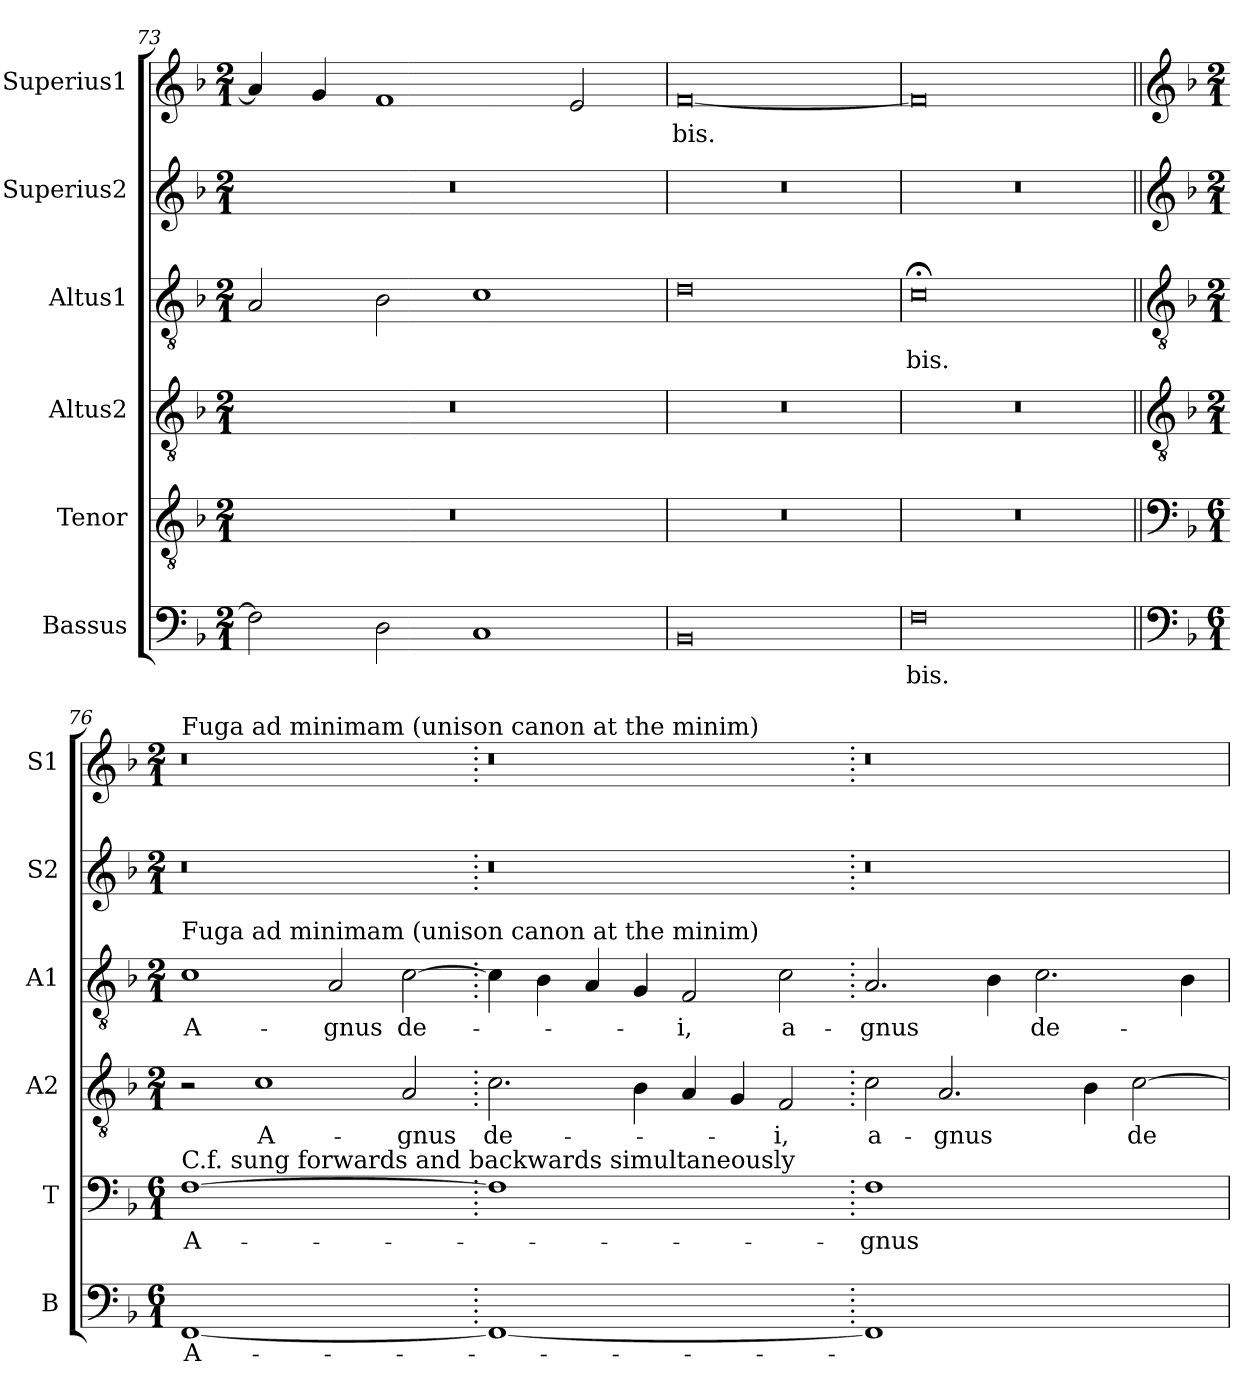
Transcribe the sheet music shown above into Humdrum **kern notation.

**kern	**text	**kern	**text	**kern	**text	**kern	**text	**kern	**kern	**text
*part6	*part6	*part5	*part5	*part4	*part4	*part3	*part3	*part2	*part1	*part1
*staff6	*staff6	*staff5	*staff5	*staff4	*staff4	*staff3	*staff3	*staff2	*staff1	*staff1
*I"Bassus	*	*I"Tenor	*	*I"Altus2	*	*I"Altus1	*	*I"Superius2	*I"Superius1	*
*I'B	*	*I'T	*	*I'A2	*	*I'A1	*	*I'S2	*I'S1	*
*clefF4	*	*clefGv2	*	*clefGv2	*	*clefGv2	*	*clefG2	*clefG2	*
*k[b-]	*	*k[b-]	*	*k[b-]	*	*k[b-]	*	*k[b-]	*k[b-]	*
*M2/1	*	*M2/1	*	*M2/1	*	*M2/1	*	*M2/1	*M2/1	*
=73	=73	=73	=73	=73	=73	=73	=73	=73	=73	=73
2F\]	.	0r	.	0r	.	2A/	.	0r	4a/]	.
.	.	.	.	.	.	.	.	.	4g/	.
2D\	.	.	.	.	.	2B-\	.	.	1f	.
1C	.	.	.	.	.	1c	.	.	.	.
.	.	.	.	.	.	.	.	.	2e/	.
=74	=74	=74	=74	=74	=74	=74	=74	=74	=74	=74
0BB-	.	0r	.	0r	.	0d	.	0r	[0f	-bis.
=75	=75	=75	=75	=75	=75	=75	=75	=75	=75	=75
0F	-bis.	0r	.	0r	.	0c;<	-bis.	0r	0f]	.
!!LO:LB:g=z
=76||	=76||	=76||	=76||	=76||	=76||	=76||	=76||	=76||	=76||	=76||
*clefF4	*	*clefF4	*	*clefGv2	*	*clefGv2	*	*clefG2	*clefG2	*
*k[b-]	*	*k[b-]	*	*k[b-]	*	*k[b-]	*	*k[b-]	*k[b-]	*
*M6/1	*	*M6/1	*	*M2/1	*	*M2/1	*	*M2/1	*M2/1	*
!	!	!	!	!	!	!	!	!	!LO:TX:a:t=Fuga ad minimam (unison canon at the minim)	!
!	!	!	!	!	!	!LO:TX:a:t=Fuga ad minimam (unison canon at the minim)	!	!	!	!
!	!	!LO:TX:a:t=C.f. sung forwards and backwards simultaneously	!	!	!	!	!	!	!	!
!LO:N:vis=1	!	!LO:N:vis=1	!	!	!	!	!	!	!	!
[0FF	A-	[0F	A-	2r	.	1c	A-	0r	0r	.
.	.	.	.	1c	A-	.	.	.	.	.
.	.	.	.	.	.	2A/	-gnus	.	.	.
.	.	.	.	2A/	-gnus	[2c\	de-	.	.	.
=77.	=77.	=77.	=77.	=77.	=77.	=77.	=77.	=77.	=77.	=77.
!LO:N:vis=1	!	!LO:N:vis=1	!	!	!	!	!	!	!	!
0FF_	.	0F]	.	2.c\	de-	4c\]	.	0r	0r	.
.	.	.	.	.	.	4B-\	.	.	.	.
.	.	.	.	.	.	4A/	.	.	.	.
.	.	.	.	4B-\	.	4G/	.	.	.	.
.	.	.	.	4A/	.	2F/	-i,	.	.	.
.	.	.	.	4G/	.	.	.	.	.	.
.	.	.	.	2F/	-i,	2c\	a-	.	.	.
=78.	=78.	=78.	=78.	=78.	=78.	=78.	=78.	=78.	=78.	=78.
!LO:N:vis=1	!	!LO:N:vis=1	!	!	!	!	!	!	!	!
0FF]	.	0F	-gnus	2c\	a-	2.A/	-gnus	0r	0r	.
.	.	.	.	2.A/	-gnus	.	.	.	.	.
.	.	.	.	.	.	4B-\	.	.	.	.
.	.	.	.	.	.	2.c\	de-	.	.	.
.	.	.	.	4B-\	.	.	.	.	.	.
.	.	.	.	[2c\	de-	.	.	.	.	.
.	.	.	.	.	.	4B-\	.	.	.	.
=	=	=	=	=	=	=	=	=	=	=
*-	*-	*-	*-	*-	*-	*-	*-	*-	*-	*-
